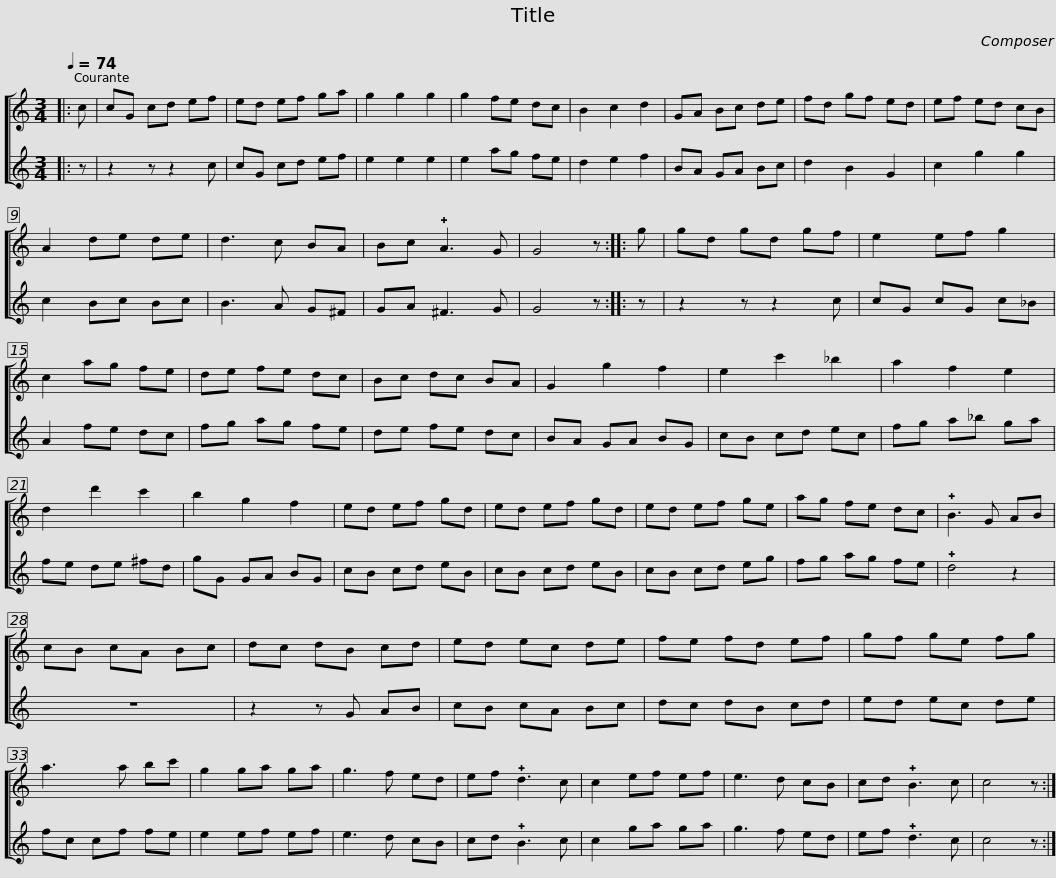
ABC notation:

X:1
%%score [ 1 2 ]
L:1/8
Q:1/4=74
M:3/4
I:linebreak $
K:C
V:1 treble
V:2 treble
V:1
|: c | cG cd ef | ed ef ga | g2 g2 g2 | g2 fe dc | %5
 B2 c2 d2 | GA Bc de |$ fd gf ed | ef ed cB | A2 de de | %10
 d3 c BA | Bc !plus!A3 G | G4 z ::$ g | gd gd gf | %15
 e2 ef g2 | c2 ag fe | de fe dc | Bc dc BA | G2 g2 f2 | %20
 e2 c'2 _b2 |$ a2 f2 e2 | d2 d'2 c'2 | b2 g2 f2 | ed ef gd | %25
 ed ef gd | ed ef ge | ag fe dc |$ !plus!B3 G AB | cB cA Bc | %30
 dc dB cd | ed ec de | fe fd ef | gf ge fg | a3 a bc' |$ %35
 g2 ga ga | g3 f ed | ef !plus!d3 c | c2 ef ef | e3 d cB | %40
 cd !plus!B3 c | c4 z :| %42
V:2
|: z | z2 z z2 c | cG cd ef | e2 e2 e2 | e2 ag fe | %5
 d2 e2 f2 | BA GA Bc |$ d2 B2 G2 | c2 g2 g2 | c2 Bc Bc | %10
 B3 A G^F | GA ^F3 G | G4 z ::$ z | z2 z z2 c | %15
 cG cG c_B | A2 fe dc | fg ag fe | de fe dc | BA GA BG | %20
 cB cd ec |$ fg a_b ga | fe de ^fd | gG GA BG | cB cd eB | %25
 cB cd eB | cB cd eg | fg ag fe |$ !plus!d4 z2 | z6 | %30
 z2 z G AB | cB cA Bc | dc dB cd | ed ec de | fc cf fe |$ %35
 e2 ef ef | e3 d cB | cd !plus!B3 c | c2 ga ga | g3 f ed | %40
 ef !plus!d3 c | c4 z :| %42
